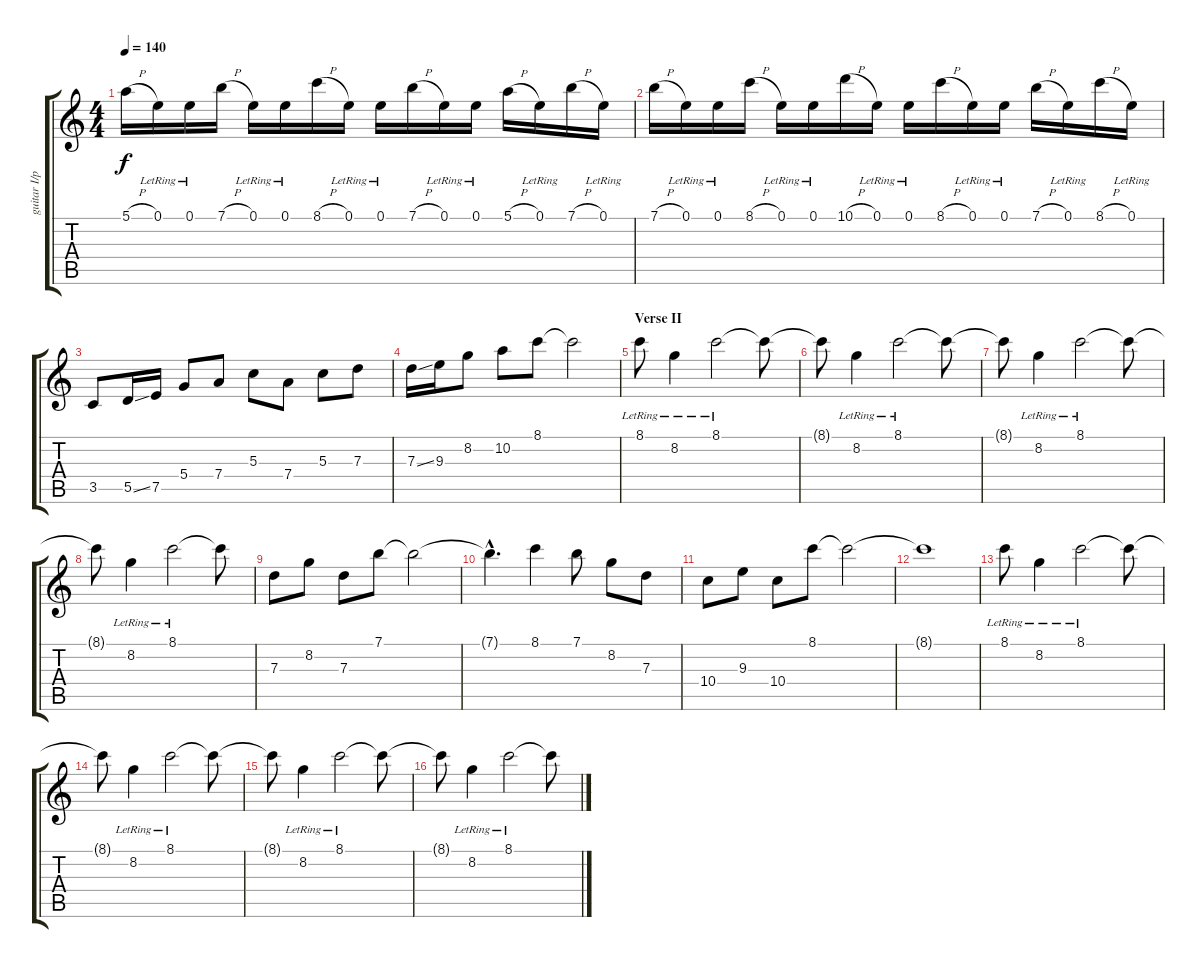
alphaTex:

\track ("guitar I/piano" "guitar I/p") {instrument distortionguitar}
\staff {score tabs}
\tuning (E4 B3 G3 D3 A2 E2) {hide}
\ts (4 4)
\tempo 140
\clef g2
\ks c
5.1{h}.16{dy f} 0.1{lr}.16 0.1{lr}.16 7.1{h}.16 0.1{lr}.16 0.1{lr}.16 8.1{h}.16 0.1{lr}.16 0.1{lr}.16 7.1{h}.16 0.1{lr}.16 0.1{lr}.16 5.1{h}.16 0.1{lr}.16 7.1{h}.16 0.1{lr}.16 |
7.1{h}.16 0.1{lr}.16 0.1{lr}.16 8.1{h}.16 0.1{lr}.16 0.1{lr}.16 10.1{h}.16 0.1{lr}.16 0.1{lr}.16 8.1{h}.16 0.1{lr}.16 0.1{lr}.16 7.1{h}.16 0.1{lr}.16 8.1{h}.16 0.1{lr}.16 |
3.5.8 5.5{ss}.16 7.5.16 5.4.8 7.4.8 5.3.8 7.4.8 5.3.8 7.3.8 |
7.3{ss}.16 9.3.16 8.2.8 10.2.8 8.1.8 8.1{t}.2 |
\section ("" "Verse II")
8.1{lr}.8{volume 14 balance 8 instrument acousticgrandpiano} 8.2{lr}.4 8.1{lr}.2 8.1{t}.8 |
8.1{t}.8 8.2{lr}.4 8.1{lr}.2 8.1{t}.8 |
8.1{t}.8 8.2{lr}.4 8.1{lr}.2 8.1{t}.8 |
8.1{t}.8 8.2{lr}.4 8.1{lr}.2 8.1{t}.8 |
7.3.8 8.2.8 7.3.8 7.1.8 7.1{t}.2 |
7.1{hac t}.4{d} 8.1.4 7.1.8 8.2.8 7.3.8 |
10.4.8 9.3.8 10.4.8 8.1.8 8.1{t}.2 |
8.1{t}.1 |
8.1{lr}.8{volume 14 instrument acousticgrandpiano} 8.2{lr}.4 8.1{lr}.2 8.1{t}.8 |
8.1{t}.8 8.2{lr}.4 8.1{lr}.2 8.1{t}.8 |
8.1{t}.8 8.2{lr}.4 8.1{lr}.2 8.1{t}.8 |
8.1{t}.8 8.2{lr}.4 8.1{lr}.2 8.1{t}.8
